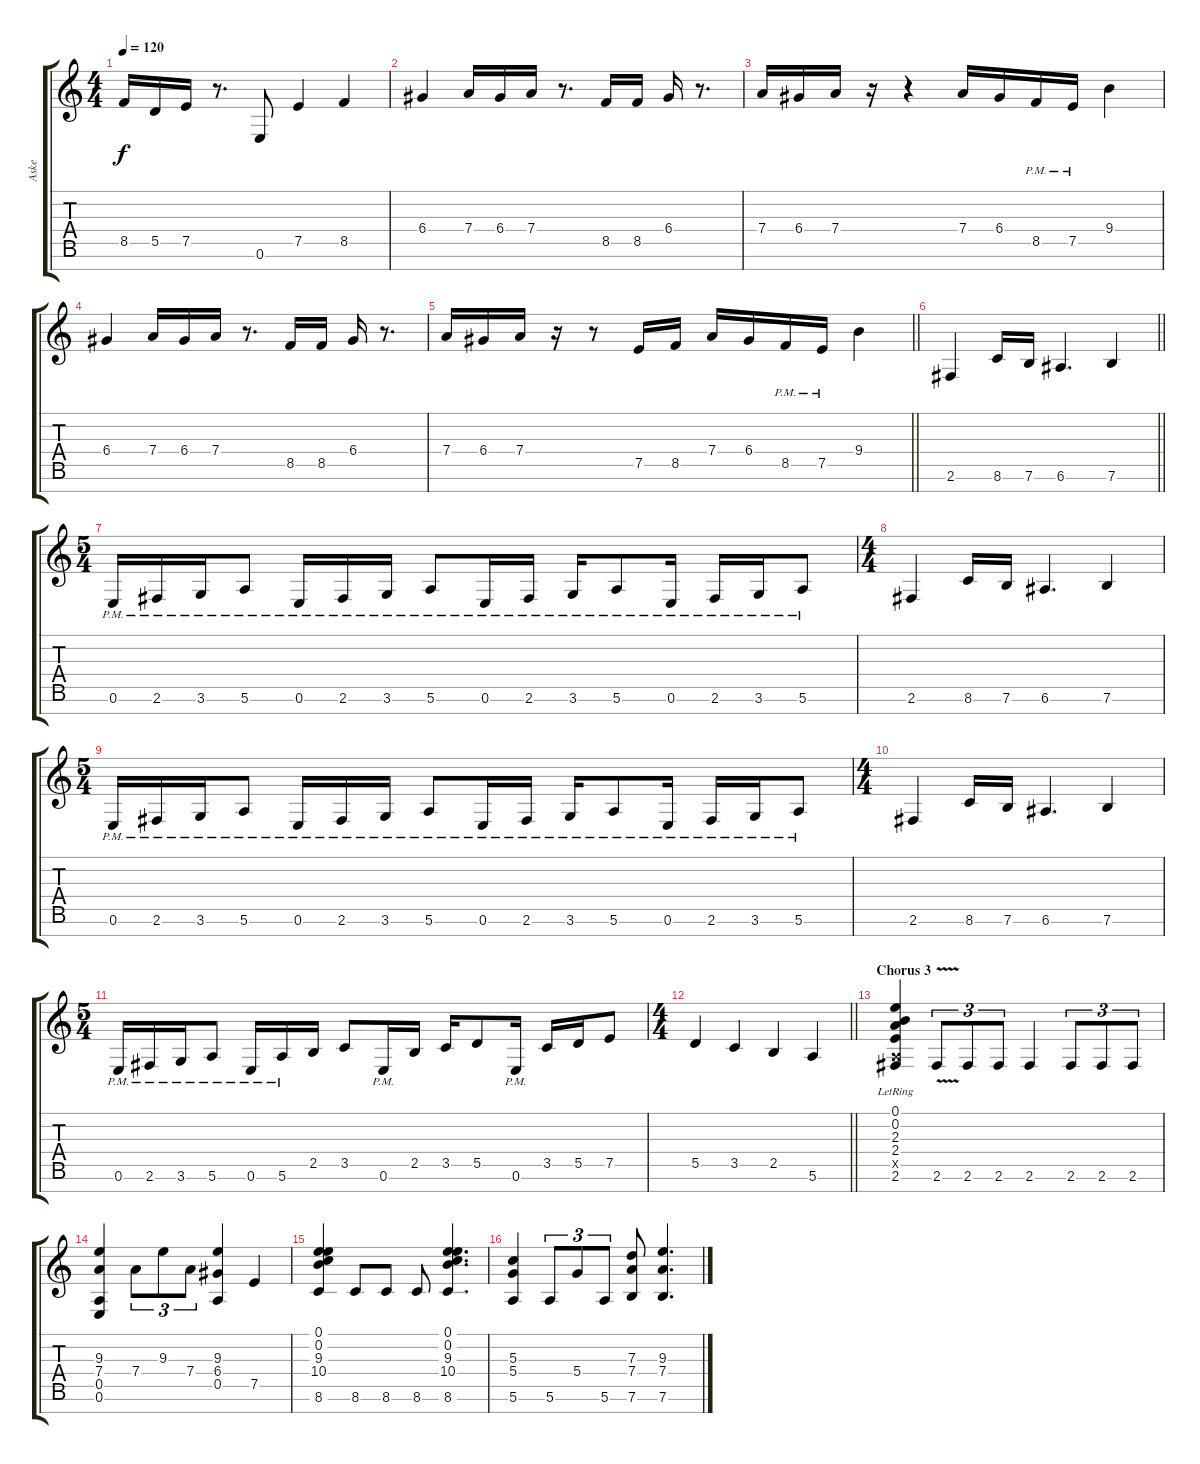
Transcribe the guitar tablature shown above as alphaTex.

\track ("Aske" "Aske") {instrument acousticguitarsteel}
\staff {score tabs}
\tuning (E4 B3 G3 D3 A2 E2 B1) {hide}
\ts (4 4)
\tempo 120
\clef g2
\ks c
8.5.16{dy f} 5.5.16 7.5.16 r.8{d} 0.6.8 7.5.4 8.5.4 |
6.4.4 7.4.16 6.4.16 7.4.16 r.8{d} 8.5.16 8.5.16 6.4.16 r.8{d} |
7.4.16 6.4.16 7.4.16 r.16 r.4 7.4.16 6.4.16 8.5{pm}.16 7.5{pm}.16 9.4.4 |
6.4.4 7.4.16 6.4.16 7.4.16 r.8{d} 8.5.16 8.5.16 6.4.16 r.8{d} |
\barLineRight lightlight
7.4.16 6.4.16 7.4.16 r.16 r.8 7.5.16 8.5.16 7.4.16 6.4.16 8.5{pm}.16 7.5{pm}.16 9.4.4 |
\barLineRight lightlight
2.6.4 8.6.16 7.6.16 6.6.4{d} 7.6.4 |
\ts (5 4)
0.6{pm}.16 2.6{pm}.16 3.6{pm}.16 5.6{pm}.8 0.6{pm}.16 2.6{pm}.16 3.6{pm}.16 5.6{pm}.8 0.6{pm}.16 2.6{pm}.16 3.6{pm}.16 5.6{pm}.8 0.6{pm}.16 2.6{pm}.16 3.6{pm}.16 5.6{pm}.8 |
\ts (4 4)
2.6.4 8.6.16 7.6.16 6.6.4{d} 7.6.4 |
\ts (5 4)
0.6{pm}.16 2.6{pm}.16 3.6{pm}.16 5.6{pm}.8 0.6{pm}.16 2.6{pm}.16 3.6{pm}.16 5.6{pm}.8 0.6{pm}.16 2.6{pm}.16 3.6{pm}.16 5.6{pm}.8 0.6{pm}.16 2.6{pm}.16 3.6{pm}.16 5.6{pm}.8 |
\ts (4 4)
2.6.4 8.6.16 7.6.16 6.6.4{d} 7.6.4 |
\ts (5 4)
0.6{pm}.16 2.6{pm}.16 3.6{pm}.16 5.6{pm}.8 0.6{pm}.16 5.6{pm}.16 2.5.16 3.5.8 0.6{pm}.16 2.5.16 3.5.16 5.5.8 0.6{pm}.16 3.5.16 5.5.16 7.5.8 |
\ts (4 4)
\barLineRight lightlight
5.5.4 3.5.4 2.5.4 5.6.4 |
\section ("" "Chorus 3")
(0.1{lr} 0.2{lr} 2.3{lr} 2.4{lr} 0.5{x} 2.6).4 2.6{v}.8{tu (3 2)} 2.6.8{tu (3 2)} 2.6.8{tu (3 2)} 2.6.4 2.6.8{tu (3 2)} 2.6.8{tu (3 2)} 2.6.8{tu (3 2)} |
(9.3 7.4 0.5 0.6).4 7.4.8{tu (3 2)} 9.3.8{tu (3 2)} 7.4.8{tu (3 2)} (9.3 6.4 0.5).4 7.5.4 |
(0.1 0.2 9.3 10.4 8.6).4 8.6.8 8.6.8 8.6.8 (0.1 0.2 9.3 10.4 8.6).4{d} |
(5.3 5.4 5.6).4 5.6.8{tu (3 2)} 5.4.8{tu (3 2)} 5.6.8{tu (3 2)} (7.3 7.4 7.6).8 (9.3 7.4 7.6).4{d}
